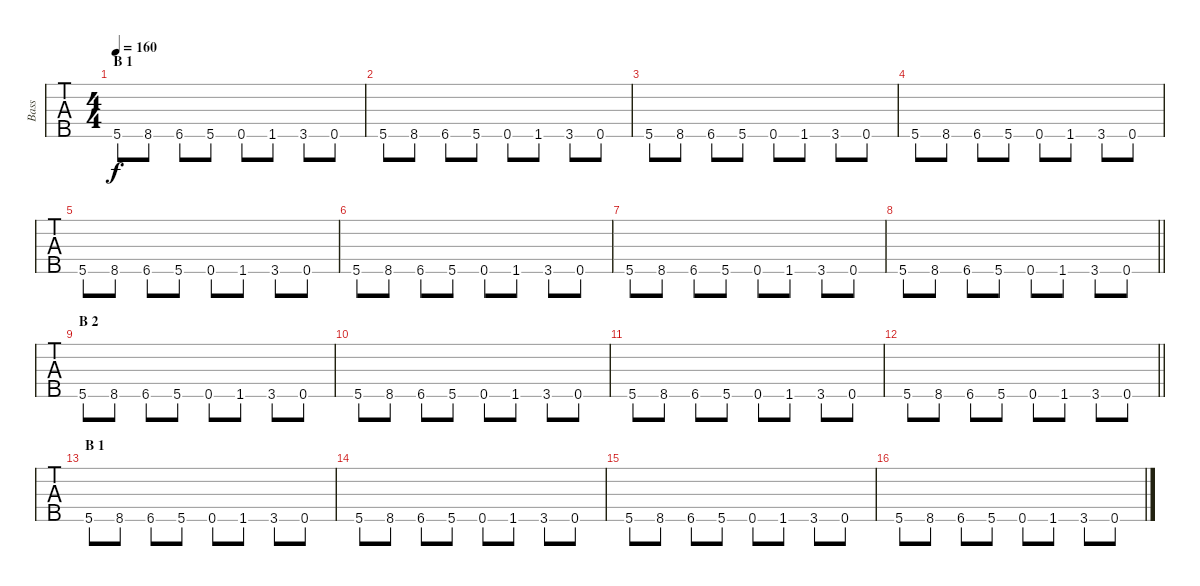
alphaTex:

\track ("Bass" "Bass") {instrument electricbasspick}
\staff {tabs}
\tuning (Eb2 Bb1 F1 C1 G0) {hide}
\ts (4 4)
\section ("" "B 1")
\tempo 160
\clef f4
\ks c
5.5.8{dy f} 8.5.8 6.5.8 5.5.8 0.5.8 1.5.8 3.5.8 0.5.8 |
5.5.8 8.5.8 6.5.8 5.5.8 0.5.8 1.5.8 3.5.8 0.5.8 |
5.5.8 8.5.8 6.5.8 5.5.8 0.5.8 1.5.8 3.5.8 0.5.8 |
5.5.8 8.5.8 6.5.8 5.5.8 0.5.8 1.5.8 3.5.8 0.5.8 |
5.5.8 8.5.8 6.5.8 5.5.8 0.5.8 1.5.8 3.5.8 0.5.8 |
5.5.8 8.5.8 6.5.8 5.5.8 0.5.8 1.5.8 3.5.8 0.5.8 |
5.5.8 8.5.8 6.5.8 5.5.8 0.5.8 1.5.8 3.5.8 0.5.8 |
\barLineRight lightlight
5.5.8 8.5.8 6.5.8 5.5.8 0.5.8 1.5.8 3.5.8 0.5.8 |
\section ("" "B 2")
5.5.8 8.5.8 6.5.8 5.5.8 0.5.8 1.5.8 3.5.8 0.5.8 |
5.5.8 8.5.8 6.5.8 5.5.8 0.5.8 1.5.8 3.5.8 0.5.8 |
5.5.8 8.5.8 6.5.8 5.5.8 0.5.8 1.5.8 3.5.8 0.5.8 |
\barLineRight lightlight
5.5.8 8.5.8 6.5.8 5.5.8 0.5.8 1.5.8 3.5.8 0.5.8 |
\section ("" "B 1")
5.5.8 8.5.8 6.5.8 5.5.8 0.5.8 1.5.8 3.5.8 0.5.8 |
5.5.8 8.5.8 6.5.8 5.5.8 0.5.8 1.5.8 3.5.8 0.5.8 |
5.5.8 8.5.8 6.5.8 5.5.8 0.5.8 1.5.8 3.5.8 0.5.8 |
5.5.8 8.5.8 6.5.8 5.5.8 0.5.8 1.5.8 3.5.8 0.5.8
